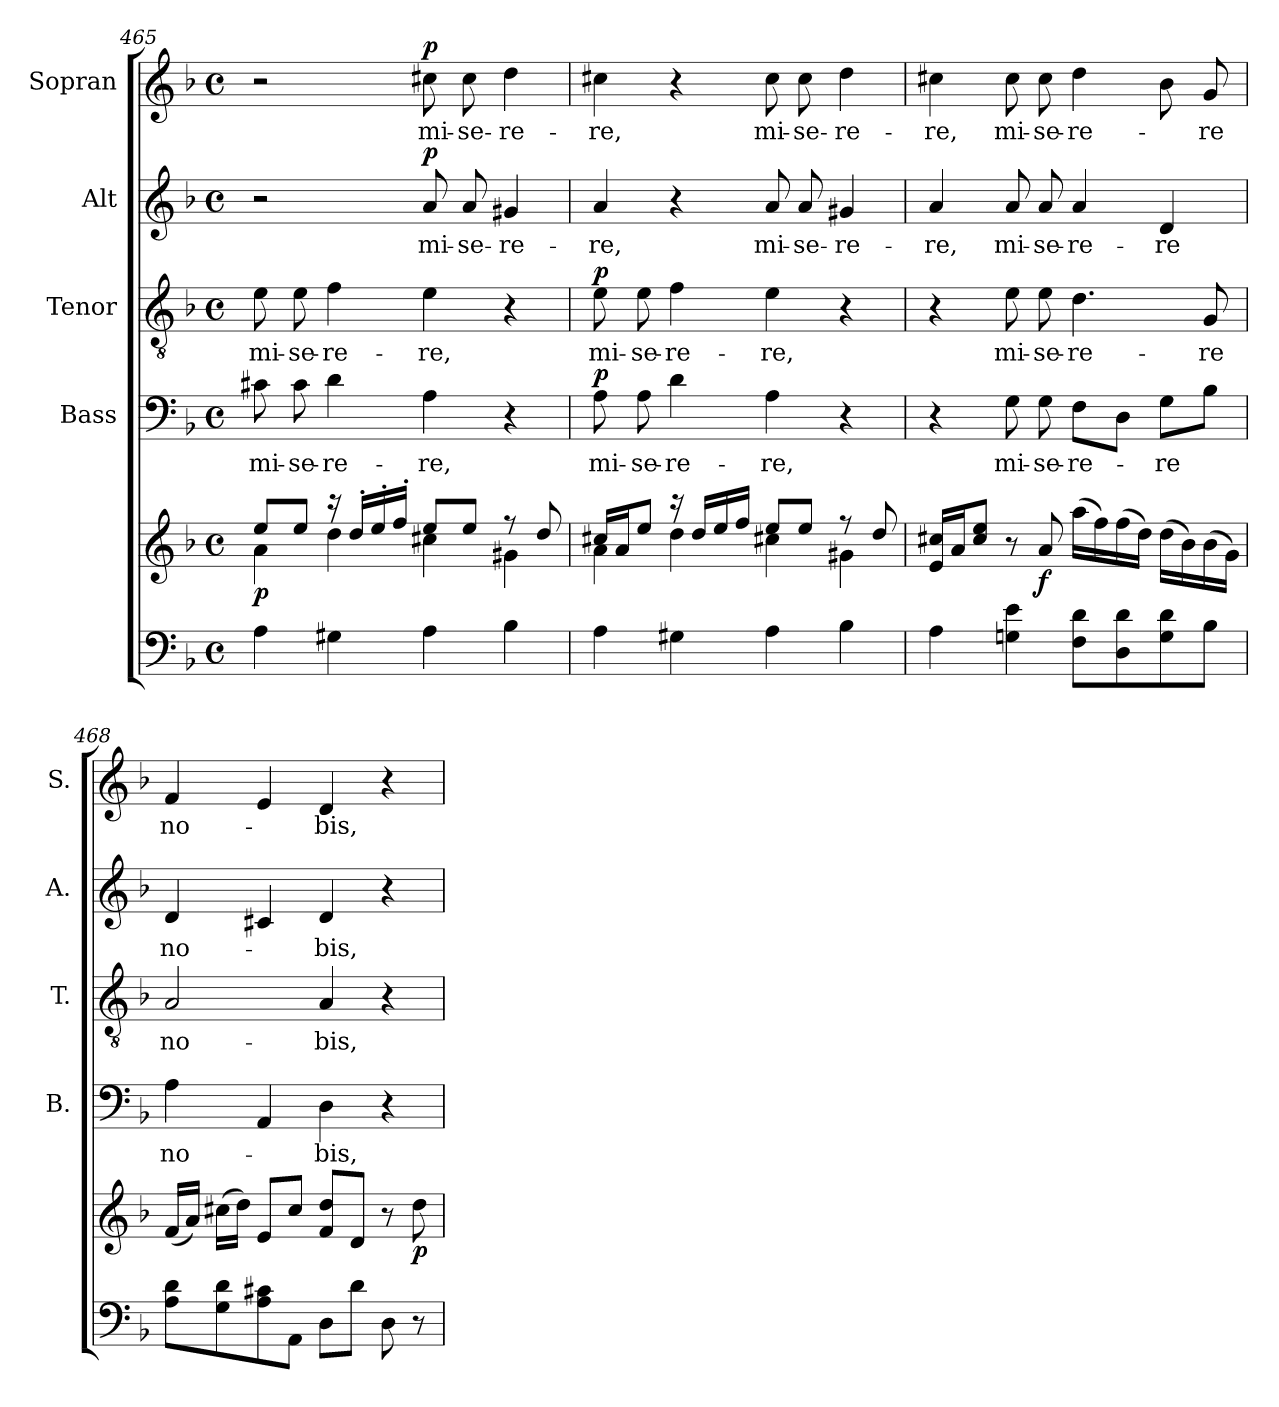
**kern	**kern	**dynam	**kern	**text	**dynam	**kern	**text	**dynam	**kern	**text	**dynam	**kern	**text	**dynam
*part5	*part5	*part5	*part4	*part4	*part4	*part3	*part3	*part3	*part2	*part2	*part2	*part1	*part1	*part1
*staff6	*staff5	*staff5/6	*staff4	*staff4	*staff4	*staff3	*staff3	*staff3	*staff2	*staff2	*staff2	*staff1	*staff1	*staff1
*	*	*	*I"Bass	*	*	*I"Tenor	*	*	*I"Alt	*	*	*I"Sopran	*	*
*	*	*	*I'B.	*	*	*I'T.	*	*	*I'A.	*	*	*I'S.	*	*
*clefF4	*clefG2	*	*clefF4	*	*	*clefGv2	*	*	*clefG2	*	*	*clefG2	*	*
*k[b-]	*k[b-]	*	*k[b-]	*	*	*k[b-]	*	*	*k[b-]	*	*	*k[b-]	*	*
*F:	*F:	*	*F:	*	*	*F:	*	*	*F:	*	*	*F:	*	*
*M4/4	*M4/4	*	*M4/4	*	*	*M4/4	*	*	*M4/4	*	*	*M4/4	*	*
*met(c)	*met(c)	*	*met(c)	*	*	*met(c)	*	*	*met(c)	*	*	*met(c)	*	*
=465	=465	=465	=465	=465	=465	=465	=465	=465	=465	=465	=465	=465	=465	=465
*	*^	*	*	*	*	*	*	*	*	*	*	*	*	*
!	!	!	!LO:DY:b	!	!LO:LY:b	!	!	!LO:LY:b	!	!	!	!	!	!	!
4A\	8ee/L	4a\	p	8c#X\	mi-	.	8e\	mi-	.	2r	.	.	2r	.	.
!	!	!	!	!	!LO:LY:b	!	!	!LO:LY:b	!	!	!	!	!	!	!
.	8ee/J	.	.	8c#\	-se-	.	8e\	-se-	.	.	.	.	.	.	.
!	!	!	!	!	!LO:LY:b	!	!	!LO:LY:b	!	!	!	!	!	!	!
4G#X\	16rccc	4dd\	.	4d\	-re-	.	4f\	-re-	.	.	.	.	.	.	.
.	16dd'>/LL	.	.	.	.	.	.	.	.	.	.	.	.	.	.
.	16ee'>/	.	.	.	.	.	.	.	.	.	.	.	.	.	.
.	16ff'>/JJ	.	.	.	.	.	.	.	.	.	.	.	.	.	.
!	!	!	!	!	!LO:LY:b	!	!	!LO:LY:b	!	!	!LO:LY:b	!LO:DY:a	!	!LO:LY:b	!LO:DY:a
4A\	8ee/L	4cc#X\	.	4A\	-re,	.	4e\	-re,	.	8a/	mi-	p	8cc#X\	mi-	p
!	!	!	!	!	!	!	!	!	!	!	!LO:LY:b	!	!	!LO:LY:b	!
.	8ee/J	.	.	.	.	.	.	.	.	8a/	-se-	.	8cc#\	-se-	.
!	!	!	!	!	!	!	!	!	!	!	!LO:LY:b	!	!	!LO:LY:b	!
4B-\	8ree	4g#X\	.	4r	.	.	4r	.	.	4g#X/	-re-	.	4dd\	-re-	.
.	8dd/	.	.	.	.	.	.	.	.	.	.	.	.	.	.
=466	=466	=466	=466	=466	=466	=466	=466	=466	=466	=466	=466	=466	=466	=466	=466
!	!	!	!	!	!LO:LY:b	!LO:DY:a	!	!LO:LY:b	!LO:DY:a	!	!LO:LY:b	!	!	!LO:LY:b	!
4A\	16cc#X/LL	4a\	.	8A\	mi-	p	8e\	mi-	p	4a/	-re,	.	4cc#X\	-re,	.
.	16a/J	.	.	.	.	.	.	.	.	.	.	.	.	.	.
!	!	!	!	!	!LO:LY:b	!	!	!LO:LY:b	!	!	!	!	!	!	!
.	8ee/J	.	.	8A\	-se-	.	8e\	-se-	.	.	.	.	.	.	.
!	!	!	!	!	!LO:LY:b	!	!	!LO:LY:b	!	!	!	!	!	!	!
4G#X\	16rccc	4dd\	.	4d\	-re-	.	4f\	-re-	.	4r	.	.	4r	.	.
.	16dd/LL	.	.	.	.	.	.	.	.	.	.	.	.	.	.
.	16ee/	.	.	.	.	.	.	.	.	.	.	.	.	.	.
.	16ff/JJ	.	.	.	.	.	.	.	.	.	.	.	.	.	.
!	!	!	!	!	!LO:LY:b	!	!	!LO:LY:b	!	!	!LO:LY:b	!	!	!LO:LY:b	!
4A\	8ee/L	4cc#X\	.	4A\	-re,	.	4e\	-re,	.	8a/	mi-	.	8cc#\	mi-	.
!	!	!	!	!	!	!	!	!	!	!	!LO:LY:b	!	!	!LO:LY:b	!
.	8ee/J	.	.	.	.	.	.	.	.	8a/	-se-	.	8cc#\	-se-	.
!	!	!	!	!	!	!	!	!	!	!	!LO:LY:b	!	!	!LO:LY:b	!
4B-\	8ree	4g#X\	.	4r	.	.	4r	.	.	4g#X/	-re-	.	4dd\	-re-	.
.	8dd/	.	.	.	.	.	.	.	.	.	.	.	.	.	.
*	*v	*v	*	*	*	*	*	*	*	*	*	*	*	*	*
!!LO:PB:g=z
=467	=467	=467	=467	=467	=467	=467	=467	=467	=467	=467	=467	=467	=467	=467
!	!	!	!	!	!	!	!	!	!	!LO:LY:b	!	!	!LO:LY:b	!
4A\	16e/ 16cc#X/LL	.	4r	.	.	4r	.	.	4a/	-re,	.	4cc#X\	-re,	.
.	16a/J	.	.	.	.	.	.	.	.	.	.	.	.	.
.	8cc#/ 8ee/J	.	.	.	.	.	.	.	.	.	.	.	.	.
!	!	!	!	!LO:LY:b	!	!	!LO:LY:b	!	!	!LO:LY:b	!	!	!LO:LY:b	!
4Gn\ 4e\	8r	.	8G\	mi-	.	8e\	mi-	.	8a/	mi-	.	8cc#\	mi-	.
!	!	!LO:DY:b	!	!LO:LY:b	!	!	!LO:LY:b	!	!	!LO:LY:b	!	!	!LO:LY:b	!
.	8a/	f	8G\	-se-	.	8e\	-se-	.	8a/	-se-	.	8cc#\	-se-	.
!	!	!	!	!LO:LY:b	!	!	!LO:LY:b	!	!	!LO:LY:b	!	!	!LO:LY:b	!
8F\ 8d\L	(>16aa\LL	.	8F\L	-re-	.	4.d\	-re-	.	4a/	-re-	.	4dd\	-re-	.
.	16ff\)	.	.	.	.	.	.	.	.	.	.	.	.	.
8D\ 8d\	(>16ff\	.	8D\J	.	.	.	.	.	.	.	.	.	.	.
.	16dd\JJ)	.	.	.	.	.	.	.	.	.	.	.	.	.
!	!	!	!	!LO:LY:b	!	!	!	!	!	!LO:LY:b	!	!	!	!
8G\ 8d\	(>16dd\LL	.	8G\L	-re	.	.	.	.	4d/	-re	.	8b-\	.	.
.	16b-\)	.	.	.	.	.	.	.	.	.	.	.	.	.
!	!	!	!	!	!	!	!LO:LY:b	!	!	!	!	!	!LO:LY:b	!
8B-\J	(>16b-\	.	8B-\J	.	.	8G/	-re	.	.	.	.	8g/	-re	.
.	16g\JJ)	.	.	.	.	.	.	.	.	.	.	.	.	.
=468	=468	=468	=468	=468	=468	=468	=468	=468	=468	=468	=468	=468	=468	=468
!	!	!	!	!LO:LY:b	!	!	!LO:LY:b	!	!	!LO:LY:b	!	!	!LO:LY:b	!
8A\ 8d\L	(<16f/LL	.	4A\	no-	.	2A/	no-	.	4d/	no-	.	4f/	no-	.
.	16a/JJ)	.	.	.	.	.	.	.	.	.	.	.	.	.
8G\ 8d\	(>16cc#X\LL	.	.	.	.	.	.	.	.	.	.	.	.	.
.	16dd\JJ)	.	.	.	.	.	.	.	.	.	.	.	.	.
8A\ 8c#X\	8e/L	.	4AA/	.	.	.	.	.	4c#X/	.	.	4e/	.	.
8AA\J	8cc#/J	.	.	.	.	.	.	.	.	.	.	.	.	.
!	!	!	!	!LO:LY:b	!	!	!LO:LY:b	!	!	!LO:LY:b	!	!	!LO:LY:b	!
8D\L	8f/ 8dd/L	.	4D\	-bis,	.	4A/	-bis,	.	4d/	-bis,	.	4d/	-bis,	.
8d\J	8d/J	.	.	.	.	.	.	.	.	.	.	.	.	.
8D\	8r	.	4r	.	.	4r	.	.	4r	.	.	4r	.	.
!	!	!LO:DY:b	!	!	!	!	!	!	!	!	!	!	!	!
8r	8dd\	p	.	.	.	.	.	.	.	.	.	.	.	.
=	=	=	=	=	=	=	=	=	=	=	=	=	=	=
*-	*-	*-	*-	*-	*-	*-	*-	*-	*-	*-	*-	*-	*-	*-
